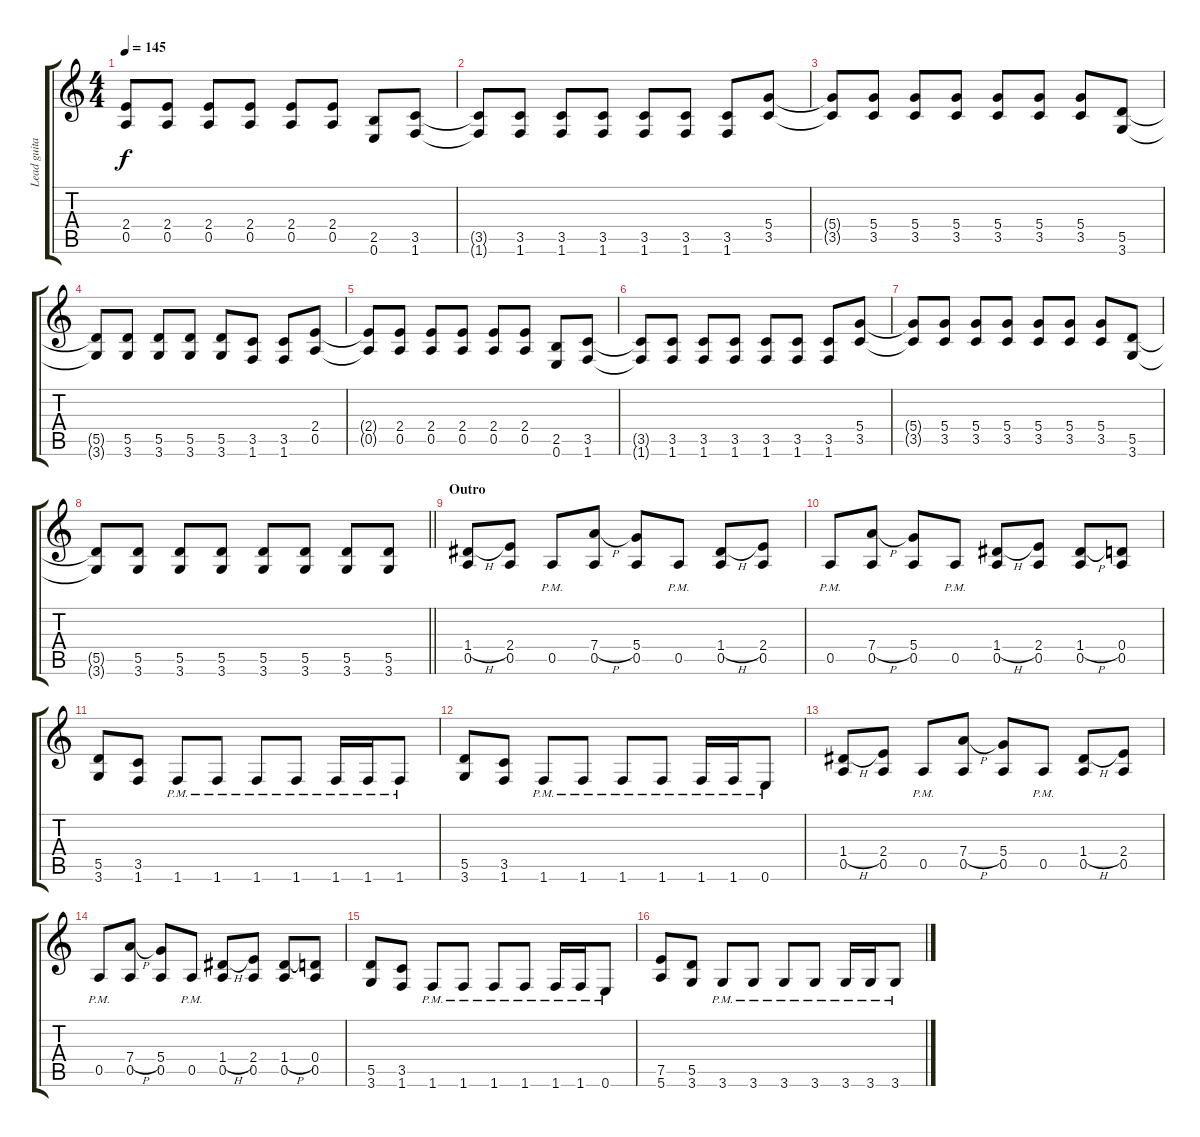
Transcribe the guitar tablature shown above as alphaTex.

\track ("Lead guitar" "Lead guita") {instrument distortionguitar}
\staff {score tabs}
\tuning (E4 B3 G3 D3 A2 E2) {hide}
\ts (4 4)
\tempo 145
\clef g2
\ks c
(2.4 0.5).8{dy f} (2.4 0.5).8 (2.4 0.5).8 (2.4 0.5).8 (2.4 0.5).8 (2.4 0.5).8 (2.5 0.6).8 (3.5 1.6).8 |
(3.5{t} 1.6{t}).8 (3.5 1.6).8 (3.5 1.6).8 (3.5 1.6).8 (3.5 1.6).8 (3.5 1.6).8 (3.5 1.6).8 (5.4 3.5).8 |
(5.4{t} 3.5{t}).8 (5.4 3.5).8 (5.4 3.5).8 (5.4 3.5).8 (5.4 3.5).8 (5.4 3.5).8 (5.4 3.5).8 (5.5 3.6).8 |
(5.5{t} 3.6{t}).8 (5.5 3.6).8 (5.5 3.6).8 (5.5 3.6).8 (5.5 3.6).8 (3.5 1.6).8 (3.5 1.6).8 (2.4 0.5).8 |
(2.4{t} 0.5{t}).8 (2.4 0.5).8 (2.4 0.5).8 (2.4 0.5).8 (2.4 0.5).8 (2.4 0.5).8 (2.5 0.6).8 (3.5 1.6).8 |
(3.5{t} 1.6{t}).8 (3.5 1.6).8 (3.5 1.6).8 (3.5 1.6).8 (3.5 1.6).8 (3.5 1.6).8 (3.5 1.6).8 (5.4 3.5).8 |
(5.4{t} 3.5{t}).8 (5.4 3.5).8 (5.4 3.5).8 (5.4 3.5).8 (5.4 3.5).8 (5.4 3.5).8 (5.4 3.5).8 (5.5 3.6).8 |
\barLineRight lightlight
(5.5{t} 3.6{t}).8 (5.5 3.6).8 (5.5 3.6).8 (5.5 3.6).8 (5.5 3.6).8 (5.5 3.6).8 (5.5 3.6).8 (5.5 3.6).8 |
\section ("" "Outro")
(1.4{h} 0.5).8 (2.4 0.5).8 0.5{pm}.8 (7.4{h} 0.5).8 (5.4 0.5).8 0.5{pm}.8 (1.4{h} 0.5).8 (2.4 0.5).8 |
0.5{pm}.8 (7.4{h} 0.5).8 (5.4 0.5).8 0.5{pm}.8 (1.4{h} 0.5).8 (2.4 0.5).8 (1.4{h} 0.5).8 (0.4 0.5).8 |
(5.5 3.6).8 (3.5 1.6).8 1.6{pm}.8 1.6{pm}.8 1.6{pm}.8 1.6{pm}.8 1.6{pm}.16 1.6{pm}.16 1.6{pm}.8 |
(5.5 3.6).8 (3.5 1.6).8 1.6{pm}.8 1.6{pm}.8 1.6{pm}.8 1.6{pm}.8 1.6{pm}.16 1.6{pm}.16 0.6{pm}.8 |
(1.4{h} 0.5).8 (2.4 0.5).8 0.5{pm}.8 (7.4{h} 0.5).8 (5.4 0.5).8 0.5{pm}.8 (1.4{h} 0.5).8 (2.4 0.5).8 |
0.5{pm}.8 (7.4{h} 0.5).8 (5.4 0.5).8 0.5{pm}.8 (1.4{h} 0.5).8 (2.4 0.5).8 (1.4{h} 0.5).8 (0.4 0.5).8 |
(5.5 3.6).8 (3.5 1.6).8 1.6{pm}.8 1.6{pm}.8 1.6{pm}.8 1.6{pm}.8 1.6{pm}.16 1.6{pm}.16 0.6{pm}.8 |
(7.5 5.6).8 (5.5 3.6).8 3.6{pm}.8 3.6{pm}.8 3.6{pm}.8 3.6{pm}.8 3.6{pm}.16 3.6{pm}.16 3.6{pm}.8
